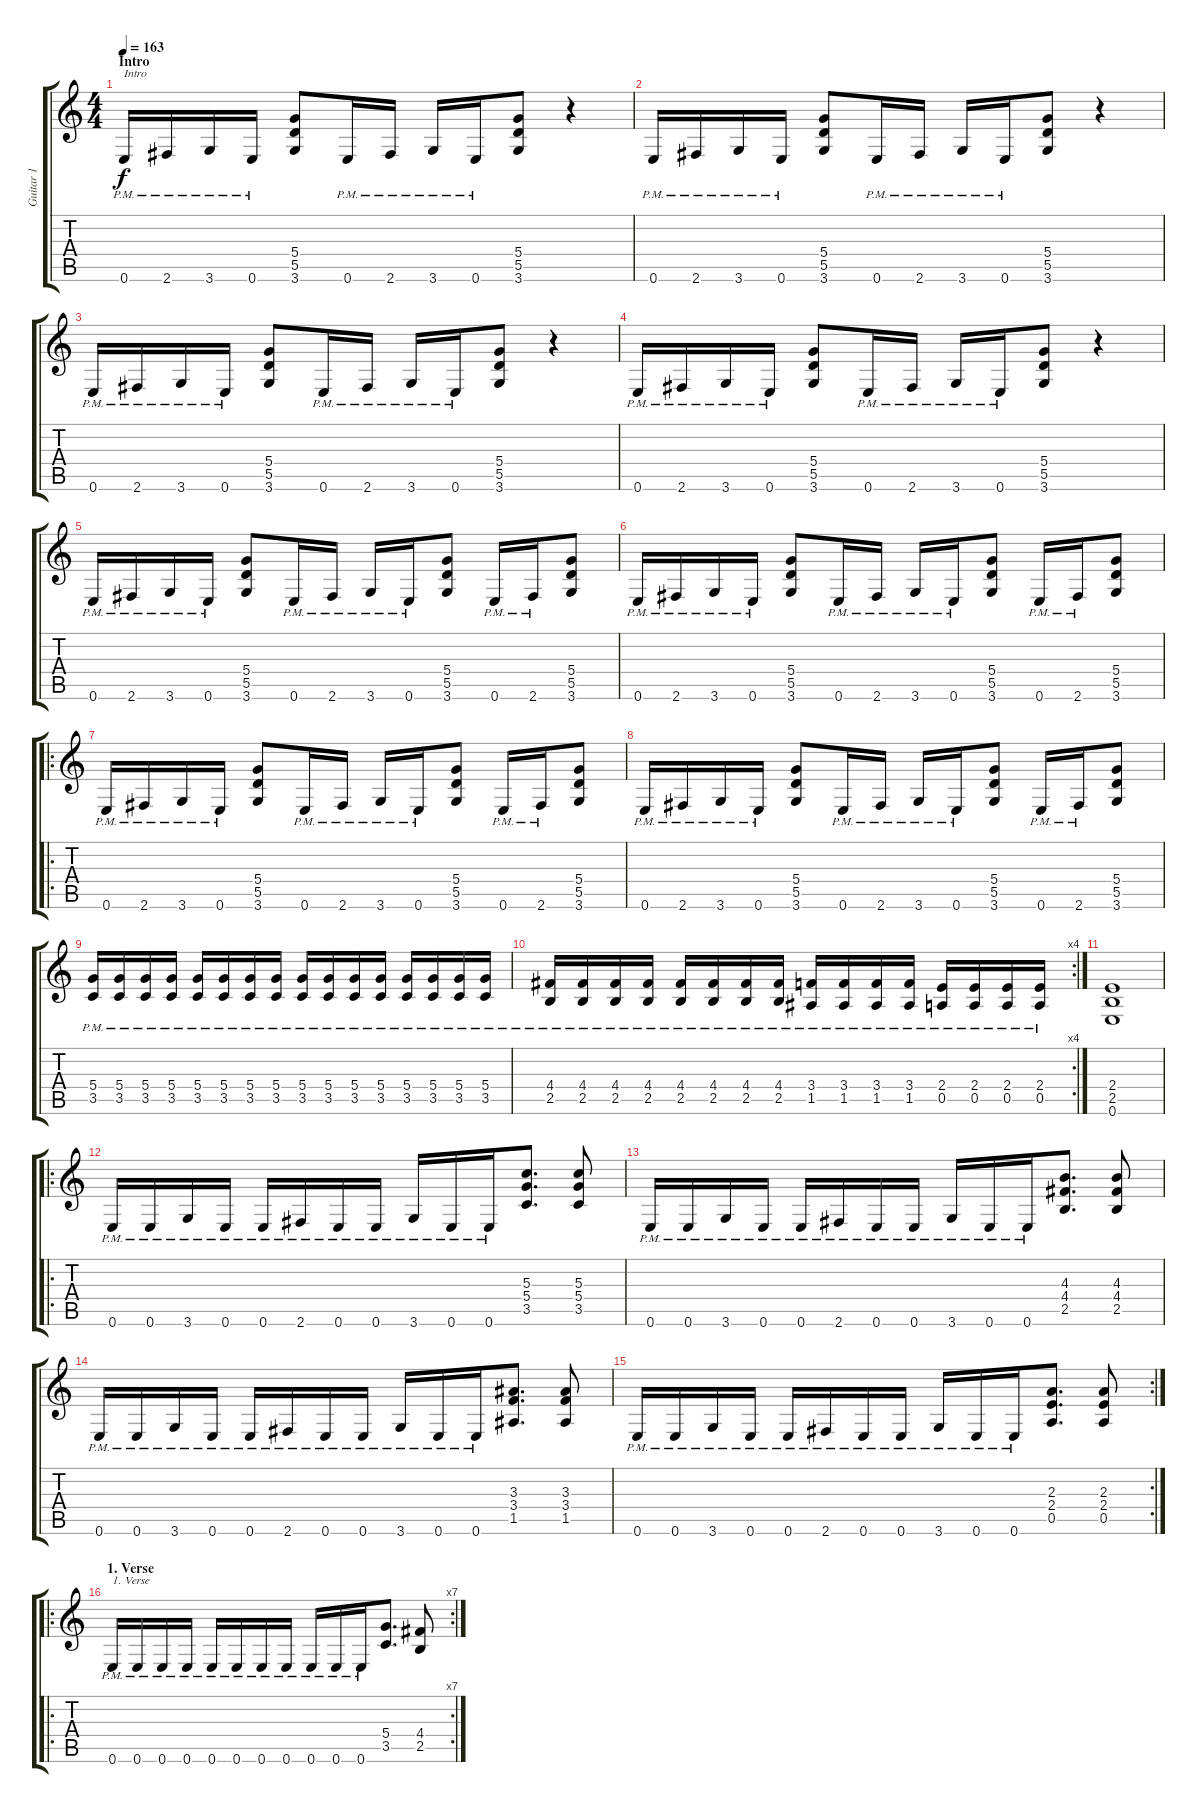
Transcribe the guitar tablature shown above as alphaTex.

\track ("Guitar 1" "Guitar 1") {instrument distortionguitar}
\staff {score tabs}
\tuning (E4 B3 G3 D3 A2 E2) {hide}
\ts (4 4)
\section ("" "Intro")
\tempo 163
\clef g2
\ks c
0.6{pm}.16{txt "Intro" dy f instrument distortionguitar} 2.6{pm}.16 3.6{pm}.16 0.6{pm}.16 (5.4 5.5 3.6).8 0.6{pm}.16 2.6{pm}.16 3.6{pm}.16 0.6{pm}.16 (5.4 5.5 3.6).8 r.4 |
0.6{pm}.16 2.6{pm}.16 3.6{pm}.16 0.6{pm}.16 (5.4 5.5 3.6).8 0.6{pm}.16 2.6{pm}.16 3.6{pm}.16 0.6{pm}.16 (5.4 5.5 3.6).8 r.4 |
0.6{pm}.16 2.6{pm}.16 3.6{pm}.16 0.6{pm}.16 (5.4 5.5 3.6).8 0.6{pm}.16 2.6{pm}.16 3.6{pm}.16 0.6{pm}.16 (5.4 5.5 3.6).8 r.4 |
0.6{pm}.16 2.6{pm}.16 3.6{pm}.16 0.6{pm}.16 (5.4 5.5 3.6).8 0.6{pm}.16 2.6{pm}.16 3.6{pm}.16 0.6{pm}.16 (5.4 5.5 3.6).8 r.4 |
0.6{pm}.16 2.6{pm}.16 3.6{pm}.16 0.6{pm}.16 (5.4 5.5 3.6).8 0.6{pm}.16 2.6{pm}.16 3.6{pm}.16 0.6{pm}.16 (5.4 5.5 3.6).8 0.6{pm}.16 2.6{pm}.16 (5.4 5.5 3.6).8 |
0.6{pm}.16 2.6{pm}.16 3.6{pm}.16 0.6{pm}.16 (5.4 5.5 3.6).8 0.6{pm}.16 2.6{pm}.16 3.6{pm}.16 0.6{pm}.16 (5.4 5.5 3.6).8 0.6{pm}.16 2.6{pm}.16 (5.4 5.5 3.6).8 |
\ro
0.6{pm}.16 2.6{pm}.16 3.6{pm}.16 0.6{pm}.16 (5.4 5.5 3.6).8 0.6{pm}.16 2.6{pm}.16 3.6{pm}.16 0.6{pm}.16 (5.4 5.5 3.6).8 0.6{pm}.16 2.6{pm}.16 (5.4 5.5 3.6).8 |
0.6{pm}.16 2.6{pm}.16 3.6{pm}.16 0.6{pm}.16 (5.4 5.5 3.6).8 0.6{pm}.16 2.6{pm}.16 3.6{pm}.16 0.6{pm}.16 (5.4 5.5 3.6).8 0.6{pm}.16 2.6{pm}.16 (5.4 5.5 3.6).8 |
(5.4{pm} 3.5{pm}).16 (5.4{pm} 3.5{pm}).16 (5.4{pm} 3.5{pm}).16 (5.4{pm} 3.5{pm}).16 (5.4{pm} 3.5{pm}).16 (5.4{pm} 3.5{pm}).16 (5.4{pm} 3.5{pm}).16 (5.4{pm} 3.5{pm}).16 (5.4{pm} 3.5{pm}).16 (5.4{pm} 3.5{pm}).16 (5.4{pm} 3.5{pm}).16 (5.4{pm} 3.5{pm}).16 (5.4{pm} 3.5{pm}).16 (5.4{pm} 3.5{pm}).16 (5.4{pm} 3.5{pm}).16 (5.4{pm} 3.5{pm}).16 |
\rc 4
(4.4{pm} 2.5{pm}).16 (4.4{pm} 2.5{pm}).16 (4.4{pm} 2.5{pm}).16 (4.4{pm} 2.5{pm}).16 (4.4{pm} 2.5{pm}).16 (4.4{pm} 2.5{pm}).16 (4.4{pm} 2.5{pm}).16 (4.4{pm} 2.5{pm}).16 (3.4{pm} 1.5{pm}).16 (3.4{pm} 1.5{pm}).16 (3.4{pm} 1.5{pm}).16 (3.4{pm} 1.5{pm}).16 (2.4{pm} 0.5{pm}).16 (2.4{pm} 0.5{pm}).16 (2.4{pm} 0.5{pm}).16 (2.4{pm} 0.5{pm}).16 |
(2.4 2.5 0.6).1 |
\ro
0.6{pm}.16 0.6{pm}.16 3.6{pm}.16 0.6{pm}.16 0.6{pm}.16 2.6{pm}.16 0.6{pm}.16 0.6{pm}.16 3.6{pm}.16 0.6{pm}.16 0.6{pm}.16 (5.3 5.4 3.5).8{d} (5.3 5.4 3.5).8 |
0.6{pm}.16 0.6{pm}.16 3.6{pm}.16 0.6{pm}.16 0.6{pm}.16 2.6{pm}.16 0.6{pm}.16 0.6{pm}.16 3.6{pm}.16 0.6{pm}.16 0.6{pm}.16 (4.3 4.4 2.5).8{d} (4.3 4.4 2.5).8 |
0.6{pm}.16 0.6{pm}.16 3.6{pm}.16 0.6{pm}.16 0.6{pm}.16 2.6{pm}.16 0.6{pm}.16 0.6{pm}.16 3.6{pm}.16 0.6{pm}.16 0.6{pm}.16 (3.3 3.4 1.5).8{d} (3.3 3.4 1.5).8 |
\rc 2
0.6{pm}.16 0.6{pm}.16 3.6{pm}.16 0.6{pm}.16 0.6{pm}.16 2.6{pm}.16 0.6{pm}.16 0.6{pm}.16 3.6{pm}.16 0.6{pm}.16 0.6{pm}.16 (2.3 2.4 0.5).8{d} (2.3 2.4 0.5).8 |
\ro
\rc 7
\section ("" "1. Verse")
0.6{pm}.16{txt "1. Verse"} 0.6{pm}.16 0.6{pm}.16 0.6{pm}.16 0.6{pm}.16 0.6{pm}.16 0.6{pm}.16 0.6{pm}.16 0.6{pm}.16 0.6{pm}.16 0.6{pm}.16 (5.4 3.5).8{d} (4.4 2.5).8
